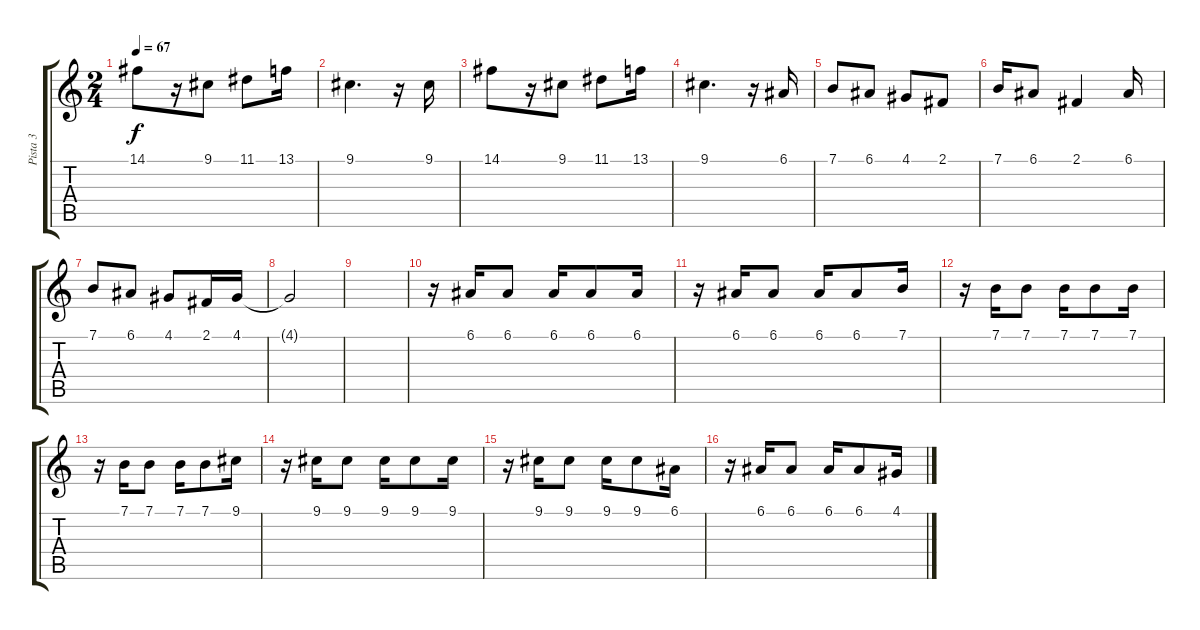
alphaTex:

\track ("Pista 3" "Pista 3") {mute instrument oboe}
\staff {score tabs}
\tuning (E4 B3 G3 D3 A2 E2) {hide}
\ts (2 4)
\tempo 67
\clef g2
\ks c
14.1.8{dy f} r.16 9.1.8 11.1.8 13.1.16 |
9.1.4{d} r.16 9.1.16 |
14.1.8 r.16 9.1.8 11.1.8 13.1.16 |
9.1.4{d} r.16 6.1.16 |
7.1.8 6.1.8 4.1.8 2.1.8 |
7.1.16 6.1.8 2.1.4 6.1.16 |
7.1.8 6.1.8 4.1.8 2.1.16 4.1.16 |
4.1{t}.2 |
|
r.16 6.1.16 6.1.8 6.1.16 6.1.8 6.1.16 |
r.16 6.1.16 6.1.8 6.1.16 6.1.8 7.1.16 |
r.16 7.1.16 7.1.8 7.1.16 7.1.8 7.1.16 |
r.16 7.1.16 7.1.8 7.1.16 7.1.8 9.1.16 |
r.16 9.1.16 9.1.8 9.1.16 9.1.8 9.1.16 |
r.16 9.1.16 9.1.8 9.1.16 9.1.8 6.1.16 |
r.16 6.1.16 6.1.8 6.1.16 6.1.8 4.1.16
